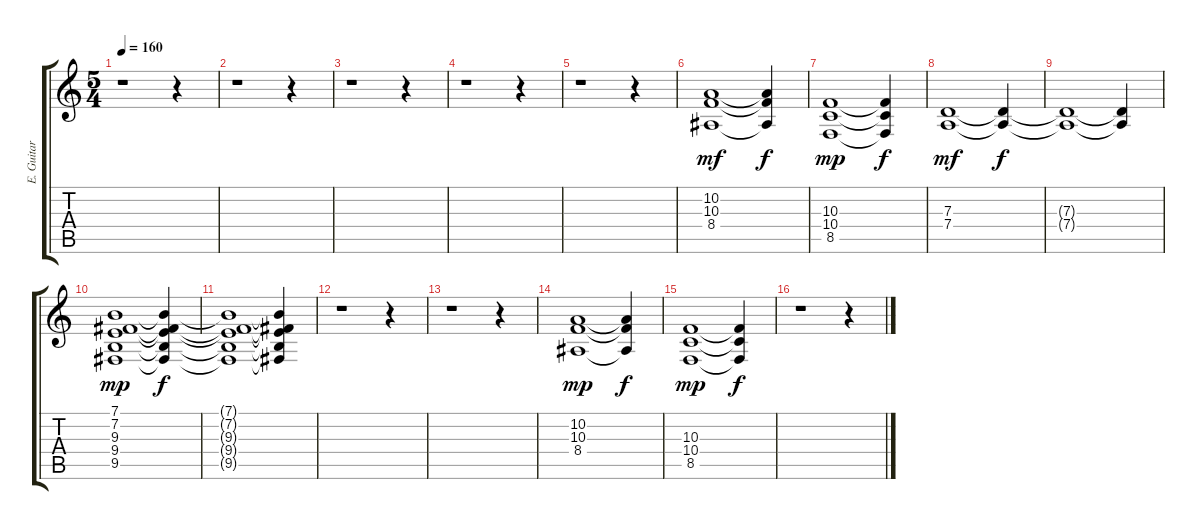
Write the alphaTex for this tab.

\track ("E. Guitar | Sting" "E. Guitar ") {instrument stringensemble2}
\staff {score tabs}
\tuning (E4 B3 G3 D3 A2 E2) {hide}
\ts (5 4)
\tempo 160
\clef g2
\ks c
r.1{dy f} r.4 |
r.1 r.4 |
r.1 r.4 |
r.1 r.4 |
r.1 r.4 |
(10.2 10.3 8.4).1{dy mf} (10.2{t} 10.3{t} 8.4{t}).4{dy f} |
(10.3 10.4 8.5).1{dy mp} (10.3{t} 10.4{t} 8.5{t}).4{dy f} |
(7.3 7.4).1{dy mf} (7.3{t} 7.4{t}).4{dy f} |
(7.3{t} 7.4{t}).1 (7.3{t} 7.4{t}).4 |
(7.1 7.2 9.3 9.4 9.5).1{dy mp} (7.1{t} 7.2{t} 9.3{t} 9.4{t} 9.5{t}).4{dy f} |
(7.1{t} 7.2{t} 9.3{t} 9.4{t} 9.5{t}).1 (7.1{t} 7.2{t} 9.3{t} 9.4{t} 9.5{t}).4 |
r.1 r.4 |
r.1 r.4 |
(10.2 10.3 8.4).1{dy mp} (10.2{t} 10.3{t} 8.4{t}).4{dy f} |
(10.3 10.4 8.5).1{dy mp} (10.3{t} 10.4{t} 8.5{t}).4{dy f} |
r.1 r.4
